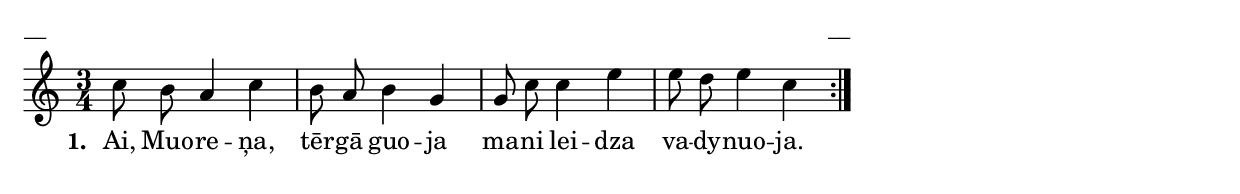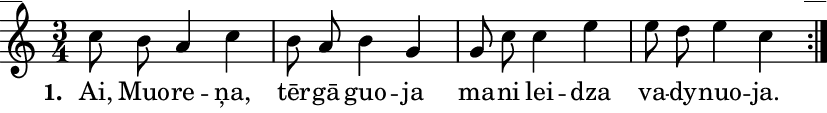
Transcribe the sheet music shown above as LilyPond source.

\version "2.13.18"
#(ly:set-option 'crop #t)
\paper {
line-width = 14\cm
left-margin = 0.4\cm
between-system-padding = 0.1\cm
between-system-space = 0.1\cm
}
% SBTZK, p.137
\layout {
indent = #0
ragged-last = ##f
}


voiceA = \relative c'' {
\clef "treble"
\key c \major
\time 3/4
\repeat volta 2 {c8 b a4 c | b8 a b4 g | g8 c c4 e | e8 d e4 c}
}

lyricA = \lyricmode {
\set stanza = "1. "
Ai, Muo -- re -- ņa, tēr -- gā guo -- ja ma -- ni lei -- dza va -- dy -- nuo -- ja.
}

fullScore = <<
%\new ChordNames { \chordsA }
\new Staff {
<<
\new Voice = "voiceA" { \oneVoice \autoBeamOff \voiceA }
\new Lyrics \lyricsto "voiceA"  \lyricA
%R\new Voice = "voiceB" { \voiceTwo \autoBeamOff \voiceB }
>>
}
>>



\score {
\fullScore
\header { piece = "__" opus = "__" }
}
\markup { \with-color #(x11-color 'white) \sans \smaller "__" }
\score {
\unfoldRepeats
\fullScore
\midi {
\context { \Staff \remove "Staff_performer" }
\context { \Voice \consists "Staff_performer" }
}
}


